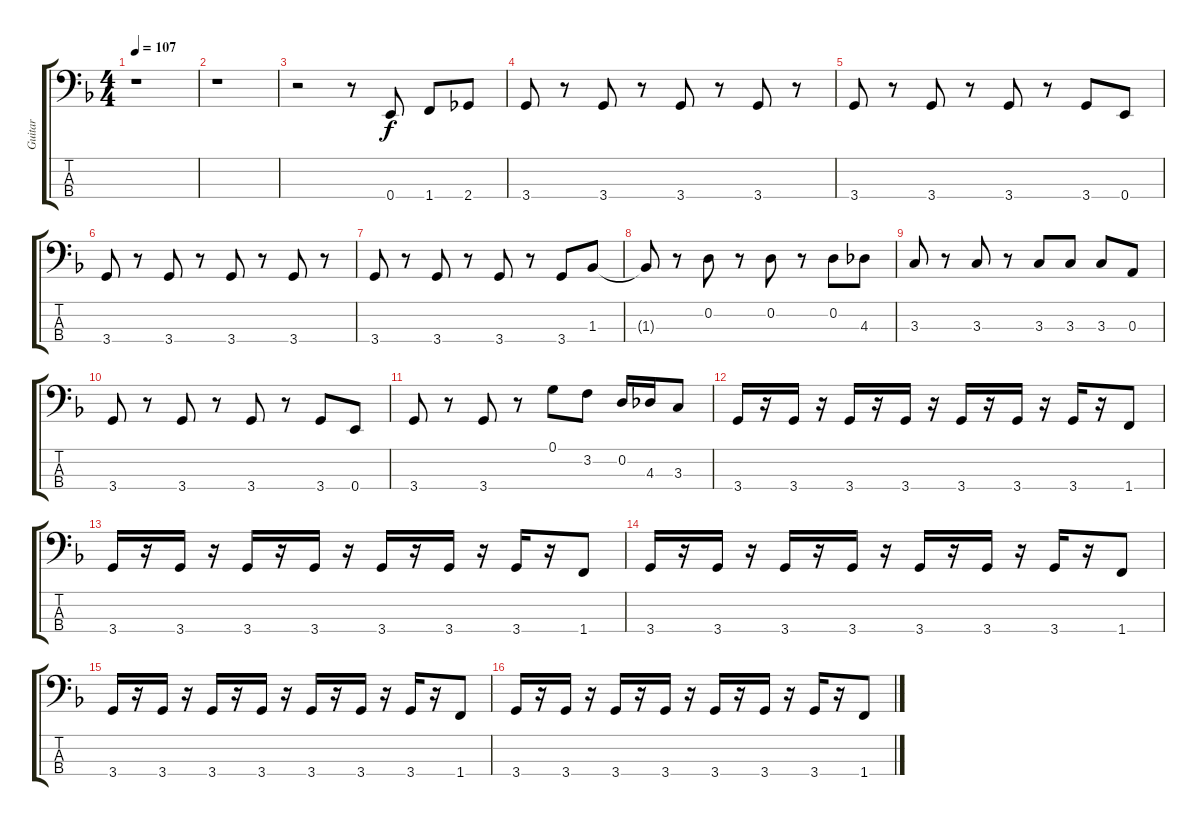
\track ("Guitar" "Guitar") {instrument electricbassfinger}
\staff {score tabs}
\tuning (G2 D2 A1 E1) {hide}
\ts (4 4)
\tempo 107
\clef f4
\ks f
r.1{dy f} |
r.1 |
r.2 r.8 0.4.8 1.4.8 2.4.8 |
3.4.8 r.8 3.4.8 r.8 3.4.8 r.8 3.4.8 r.8 |
3.4.8 r.8 3.4.8 r.8 3.4.8 r.8 3.4.8 0.4.8 |
3.4.8 r.8 3.4.8 r.8 3.4.8 r.8 3.4.8 r.8 |
3.4.8 r.8 3.4.8 r.8 3.4.8 r.8 3.4.8 1.3.8 |
1.3{t}.8 r.8 0.2.8 r.8 0.2.8 r.8 0.2.8 4.3.8 |
3.3.8 r.8 3.3.8 r.8 3.3.8 3.3.8 3.3.8 0.3.8 |
3.4.8 r.8 3.4.8 r.8 3.4.8 r.8 3.4.8 0.4.8 |
3.4.8 r.8 3.4.8 r.8 0.1.8 3.2.8 0.2.16 4.3.16 3.3.8 |
3.4.16 r.16 3.4.16 r.16 3.4.16 r.16 3.4.16 r.16 3.4.16 r.16 3.4.16 r.16 3.4.16 r.16 1.4.8 |
3.4.16 r.16 3.4.16 r.16 3.4.16 r.16 3.4.16 r.16 3.4.16 r.16 3.4.16 r.16 3.4.16 r.16 1.4.8 |
3.4.16 r.16 3.4.16 r.16 3.4.16 r.16 3.4.16 r.16 3.4.16 r.16 3.4.16 r.16 3.4.16 r.16 1.4.8 |
3.4.16 r.16 3.4.16 r.16 3.4.16 r.16 3.4.16 r.16 3.4.16 r.16 3.4.16 r.16 3.4.16 r.16 1.4.8 |
3.4.16 r.16 3.4.16 r.16 3.4.16 r.16 3.4.16 r.16 3.4.16 r.16 3.4.16 r.16 3.4.16 r.16 1.4.8
